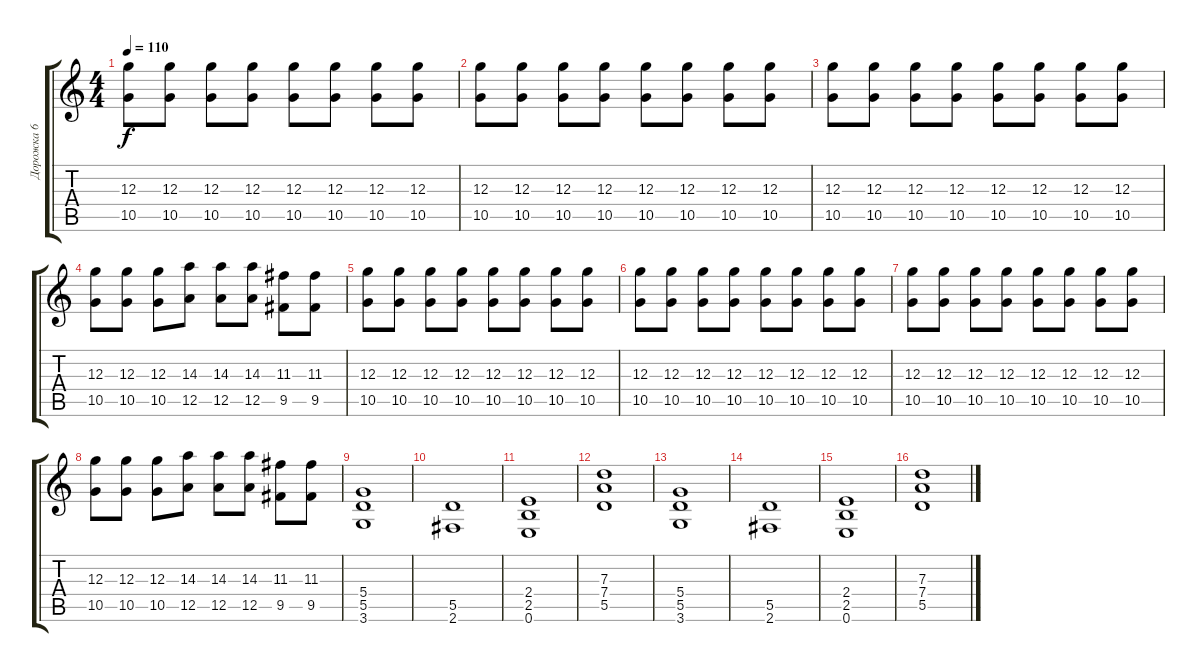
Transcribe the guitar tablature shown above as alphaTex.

\track ("Дорожка 6" "Дорожка 6") {instrument overdrivenguitar}
\staff {score tabs}
\tuning (E4 B3 G3 D3 A2 E2) {hide}
\ts (4 4)
\tempo 110
\clef g2
\ks c
(12.3 10.5).8{dy f} (12.3 10.5).8 (12.3 10.5).8 (12.3 10.5).8 (12.3 10.5).8 (12.3 10.5).8 (12.3 10.5).8 (12.3 10.5).8 |
(12.3 10.5).8 (12.3 10.5).8 (12.3 10.5).8 (12.3 10.5).8 (12.3 10.5).8 (12.3 10.5).8 (12.3 10.5).8 (12.3 10.5).8 |
(12.3 10.5).8 (12.3 10.5).8 (12.3 10.5).8 (12.3 10.5).8 (12.3 10.5).8 (12.3 10.5).8 (12.3 10.5).8 (12.3 10.5).8 |
(12.3 10.5).8 (12.3 10.5).8 (12.3 10.5).8 (14.3 12.5).8 (14.3 12.5).8 (14.3 12.5).8 (11.3 9.5).8 (11.3 9.5).8 |
(12.3 10.5).8 (12.3 10.5).8 (12.3 10.5).8 (12.3 10.5).8 (12.3 10.5).8 (12.3 10.5).8 (12.3 10.5).8 (12.3 10.5).8 |
(12.3 10.5).8 (12.3 10.5).8 (12.3 10.5).8 (12.3 10.5).8 (12.3 10.5).8 (12.3 10.5).8 (12.3 10.5).8 (12.3 10.5).8 |
(12.3 10.5).8 (12.3 10.5).8 (12.3 10.5).8 (12.3 10.5).8 (12.3 10.5).8 (12.3 10.5).8 (12.3 10.5).8 (12.3 10.5).8 |
(12.3 10.5).8 (12.3 10.5).8 (12.3 10.5).8 (14.3 12.5).8 (14.3 12.5).8 (14.3 12.5).8 (11.3 9.5).8 (11.3 9.5).8 |
(5.4 5.5 3.6).1 |
(5.5 2.6).1 |
(2.4 2.5 0.6).1 |
(7.3 7.4 5.5).1 |
(5.4 5.5 3.6).1 |
(5.5 2.6).1 |
(2.4 2.5 0.6).1 |
(7.3 7.4 5.5).1
